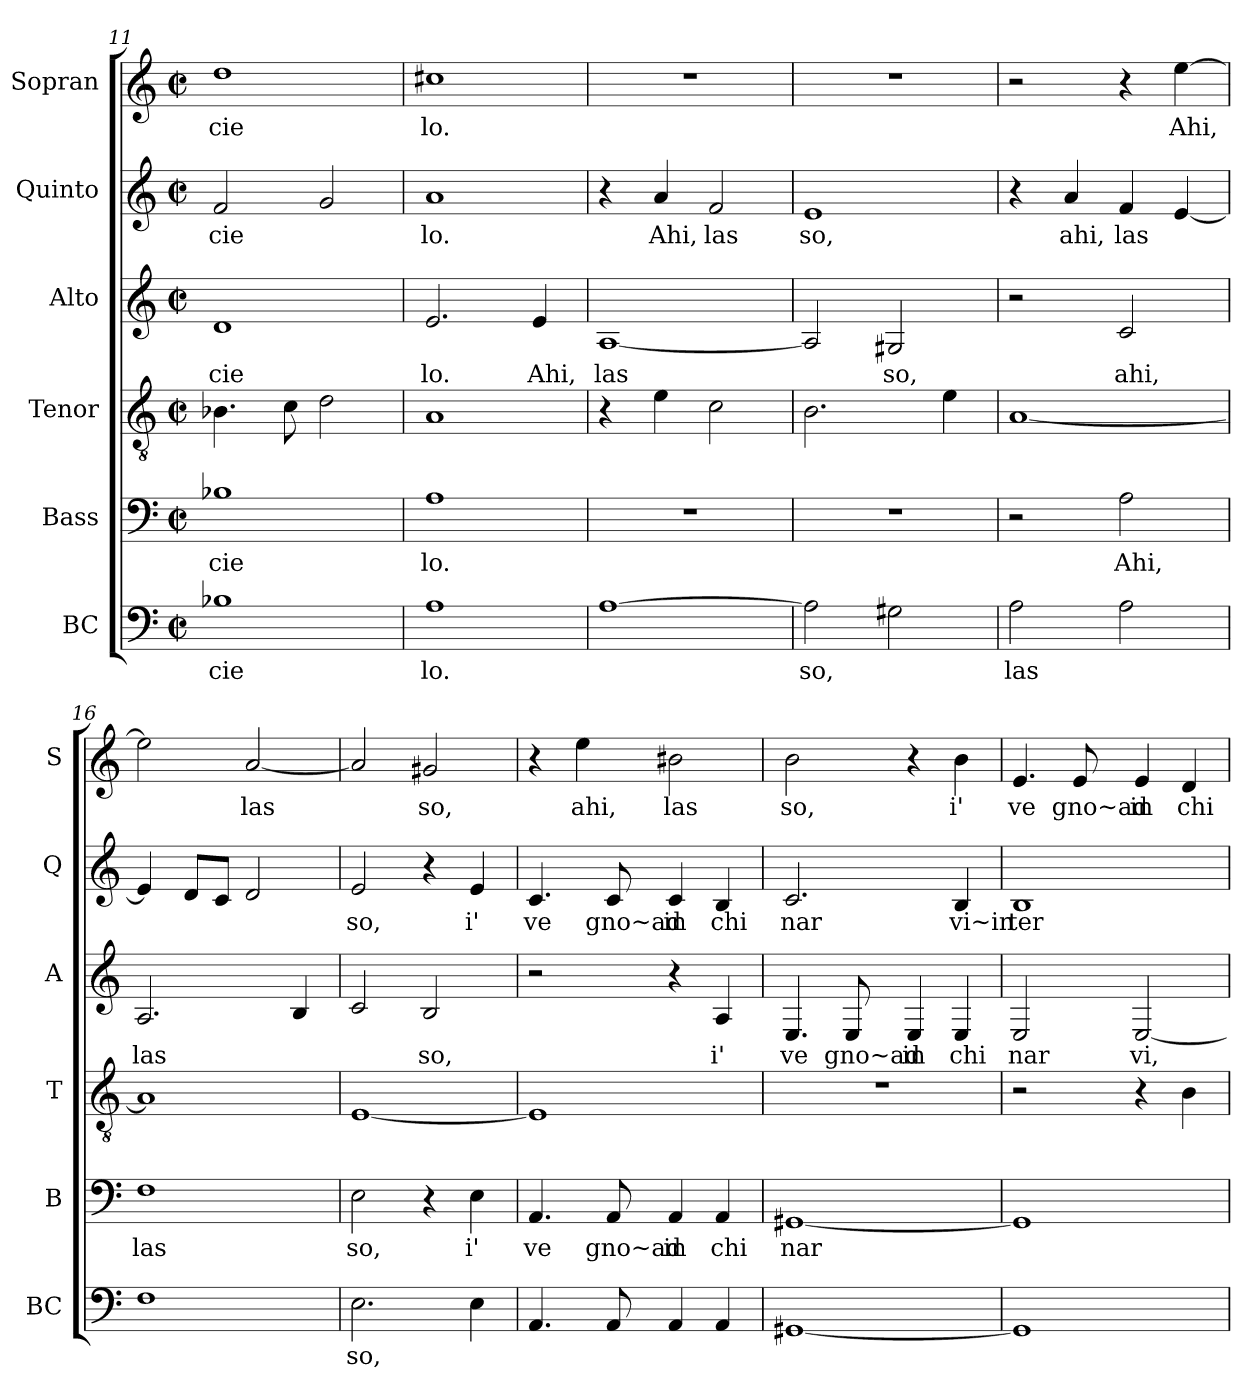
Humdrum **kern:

**kern	**text	**kern	**text	**kern	**kern	**text	**kern	**text	**kern	**text
*part6	*part6	*part5	*part5	*part4	*part3	*part3	*part2	*part2	*part1	*part1
*staff6	*staff6	*staff5	*staff5	*staff4	*staff3	*staff3	*staff2	*staff2	*staff1	*staff1
*I"BC	*	*I"Bass	*	*I"Tenor	*I"Alto	*	*I"Quinto	*	*I"Sopran	*
*I'BC	*	*I'B	*	*I'T	*I'A	*	*I'Q	*	*I'S	*
*clefF4	*	*clefF4	*	*clefGv2	*clefG2	*	*clefG2	*	*clefG2	*
*k[]	*	*k[]	*	*k[]	*k[]	*	*k[]	*	*k[]	*
*M2/2	*	*M2/2	*	*M2/2	*M2/2	*	*M2/2	*	*M2/2	*
*met(c|)	*	*met(c|)	*	*met(c|)	*met(c|)	*	*met(c|)	*	*met(c|)	*
=11	=11	=11	=11	=11	=11	=11	=11	=11	=11	=11
!	!LO:LY:b	!	!LO:LY:b	!	!	!LO:LY:b	!	!LO:LY:b	!	!LO:LY:b
1B-X	cie	1B-X	cie	4.B-X\	1d	cie	2f/	cie	1dd	cie
.	.	.	.	8c\	.	.	.	.	.	.
.	.	.	.	2d\	.	.	2g/	.	.	.
=12	=12	=12	=12	=12	=12	=12	=12	=12	=12	=12
!	!LO:LY:b	!	!LO:LY:b	!	!	!LO:LY:b	!	!LO:LY:b	!	!LO:LY:b
1A	lo.	1A	lo.	1A	2.e/	lo.	1a	lo.	1cc#X	lo.
!	!	!	!	!	!	!LO:LY:b	!	!	!	!
.	.	.	.	.	4e/	Ahi,	.	.	.	.
=13	=13	=13	=13	=13	=13	=13	=13	=13	=13	=13
!	!	!	!	!	!	!LO:LY:b	!	!	!	!
[1A	.	1r	.	4r	[1A	las	4r	.	1r	.
!	!	!	!	!	!	!	!	!LO:LY:b	!	!
.	.	.	.	4e\	.	.	4a/	Ahi,	.	.
!	!	!	!	!	!	!	!	!LO:LY:b	!	!
.	.	.	.	2c\	.	.	2f/	las	.	.
!!LO:LB:g=z
=14	=14	=14	=14	=14	=14	=14	=14	=14	=14	=14
!	!LO:LY:b	!	!	!	!	!	!	!LO:LY:b	!	!
2A\]	so,	1r	.	2.B\	2A/]	.	1e	so,	1r	.
!	!	!	!	!	!	!LO:LY:b	!	!	!	!
2G#X\	.	.	.	.	2G#X/	so,	.	.	.	.
.	.	.	.	4e\	.	.	.	.	.	.
=15	=15	=15	=15	=15	=15	=15	=15	=15	=15	=15
!	!LO:LY:b	!	!	!	!	!	!	!	!	!
2A\	las	2r	.	[1A	2r	.	4r	.	2r	.
!	!	!	!	!	!	!	!	!LO:LY:b	!	!
.	.	.	.	.	.	.	4a/	ahi,	.	.
!	!	!	!LO:LY:b	!	!	!LO:LY:b	!	!LO:LY:b	!	!
2A\	.	2A\	Ahi,	.	2c/	ahi,	4f/	las	4r	.
!	!	!	!	!	!	!	!	!	!	!LO:LY:b
.	.	.	.	.	.	.	[4e/	.	[4ee\	Ahi,
=16	=16	=16	=16	=16	=16	=16	=16	=16	=16	=16
!	!	!	!LO:LY:b	!	!	!LO:LY:b	!	!	!	!
1F	.	1F	las	1A]	2.A/	las	4e/]	.	2ee\]	.
.	.	.	.	.	.	.	8d/L	.	.	.
.	.	.	.	.	.	.	8c/J	.	.	.
!	!	!	!	!	!	!	!	!	!	!LO:LY:b
.	.	.	.	.	.	.	2d/	.	[2a/	las
.	.	.	.	.	4B/	.	.	.	.	.
=17	=17	=17	=17	=17	=17	=17	=17	=17	=17	=17
!	!LO:LY:b	!	!LO:LY:b	!	!	!	!	!LO:LY:b	!	!
2.E\	so,	2E\	so,	[1E	2c/	.	2e/	so,	2a/]	.
!	!	!	!	!	!	!LO:LY:b	!	!	!	!LO:LY:b
.	.	4r	.	.	2B/	so,	4r	.	2g#X/	so,
!	!	!	!LO:LY:b	!	!	!	!	!LO:LY:b	!	!
4E\	.	4E\	i'	.	.	.	4e/	i'	.	.
=18	=18	=18	=18	=18	=18	=18	=18	=18	=18	=18
!	!	!	!LO:LY:b	!	!	!	!	!LO:LY:b	!	!
4.AA/	.	4.AA/	ve	1E]	2r	.	4.c/	ve	4r	.
!	!	!	!	!	!	!	!	!	!	!LO:LY:b
.	.	.	.	.	.	.	.	.	4ee\	ahi,
!	!	!	!LO:LY:b	!	!	!	!	!LO:LY:b	!	!
8AA/	.	8AA/	gno~ad	.	.	.	8c/	gno~ad	.	.
!	!	!	!LO:LY:b	!	!	!	!	!LO:LY:b	!	!LO:LY:b
4AA/	.	4AA/	in	.	4r	.	4c/	in	2b#X\	las
!	!	!	!LO:LY:b	!	!	!LO:LY:b	!	!LO:LY:b	!	!
4AA/	.	4AA/	chi	.	4A/	i'	4B/	chi	.	.
=19	=19	=19	=19	=19	=19	=19	=19	=19	=19	=19
!	!	!	!LO:LY:b	!	!	!LO:LY:b	!	!LO:LY:b	!	!LO:LY:b
[1GG#X	.	[1GG#X	nar	1r	4.E/	ve	2.c/	nar	2b\	so,
!	!	!	!	!	!	!LO:LY:b	!	!	!	!
.	.	.	.	.	8E/	gno~ad	.	.	.	.
!	!	!	!	!	!	!LO:LY:b	!	!	!	!
.	.	.	.	.	4E/	in	.	.	4r	.
!	!	!	!	!	!	!LO:LY:b	!	!LO:LY:b	!	!LO:LY:b
.	.	.	.	.	4E/	chi	4B/	vi~in	4b\	i'
!!LO:PB:g=z
=20	=20	=20	=20	=20	=20	=20	=20	=20	=20	=20
!	!	!	!	!	!	!LO:LY:b	!	!LO:LY:b	!	!LO:LY:b
1GG#]	.	1GG#]	.	2r	2E/	nar	1B	ter	4.e/	ve
!	!	!	!	!	!	!	!	!	!	!LO:LY:b
.	.	.	.	.	.	.	.	.	8e/	gno~ad
!	!	!	!	!	!	!LO:LY:b	!	!	!	!LO:LY:b
.	.	.	.	4r	[2E/	vi,	.	.	4e/	in
!	!	!	!	!	!	!	!	!	!	!LO:LY:b
.	.	.	.	4B\	.	.	.	.	4d/	chi
=	=	=	=	=	=	=	=	=	=	=
*-	*-	*-	*-	*-	*-	*-	*-	*-	*-	*-
